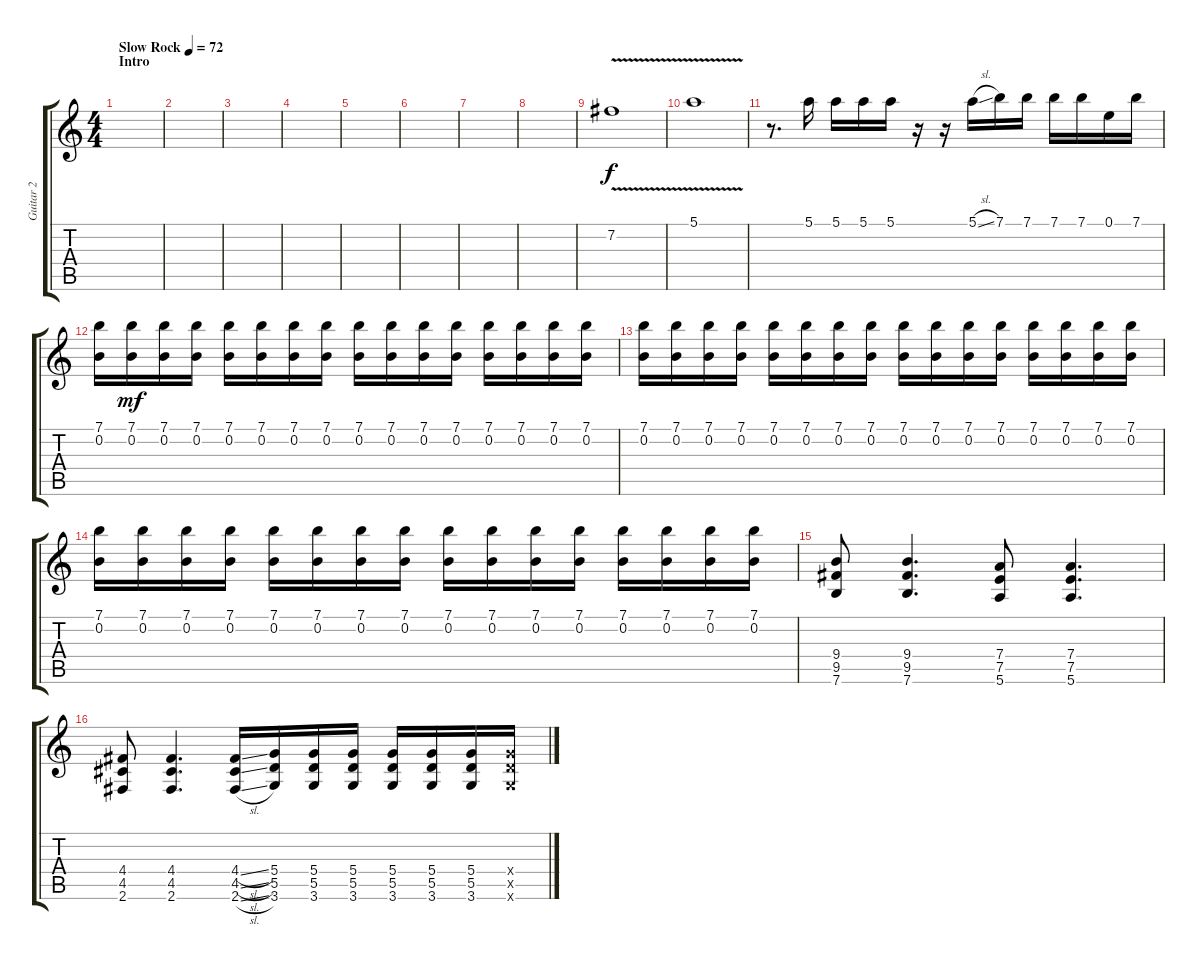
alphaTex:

\track ("Guitar 2" "Guitar 2") {instrument overdrivenguitar}
\staff {score tabs}
\tuning (E4 B3 G3 D3 A2 E2) {hide}
\ts (4 4)
\section ("" "Intro")
\tempo (72 "Slow Rock")
\clef g2
\ks c
|
|
|
|
|
|
|
|
7.2{v}.1{volume 13} |
5.1{v}.1 |
r.8{d} 5.1.16 5.1.16 5.1.16 5.1.16 r.16 r.16 5.1{sl}.16 7.1.16 7.1.16 7.1.16 7.1.16 0.1.16 7.1.16 |
(7.1 0.2).16 (7.1 0.2).16{dy mf} (7.1 0.2).16 (7.1 0.2).16 (7.1 0.2).16 (7.1 0.2).16 (7.1 0.2).16 (7.1 0.2).16 (7.1 0.2).16 (7.1 0.2).16 (7.1 0.2).16 (7.1 0.2).16 (7.1 0.2).16 (7.1 0.2).16 (7.1 0.2).16 (7.1 0.2).16 |
(7.1 0.2).16 (7.1 0.2).16 (7.1 0.2).16 (7.1 0.2).16 (7.1 0.2).16 (7.1 0.2).16 (7.1 0.2).16 (7.1 0.2).16 (7.1 0.2).16 (7.1 0.2).16 (7.1 0.2).16 (7.1 0.2).16 (7.1 0.2).16 (7.1 0.2).16 (7.1 0.2).16 (7.1 0.2).16 |
(7.1 0.2).16 (7.1 0.2).16 (7.1 0.2).16 (7.1 0.2).16 (7.1 0.2).16 (7.1 0.2).16 (7.1 0.2).16 (7.1 0.2).16 (7.1 0.2).16 (7.1 0.2).16 (7.1 0.2).16 (7.1 0.2).16 (7.1 0.2).16 (7.1 0.2).16 (7.1 0.2).16 (7.1 0.2).16 |
(9.4 9.5 7.6).8 (9.4 9.5 7.6).4{d} (7.4 7.5 5.6).8 (7.4 7.5 5.6).4{d} |
(4.4 4.5 2.6).8 (4.4 4.5 2.6).4{d} (4.4{sl} 4.5{sl} 2.6{sl}).16 (5.4 5.5 3.6).16 (5.4 5.5 3.6).16 (5.4 5.5 3.6).16 (5.4 5.5 3.6).16 (5.4 5.5 3.6).16 (5.4 5.5 3.6).16 (5.4{x} 5.5{x} 3.6{x}).16
